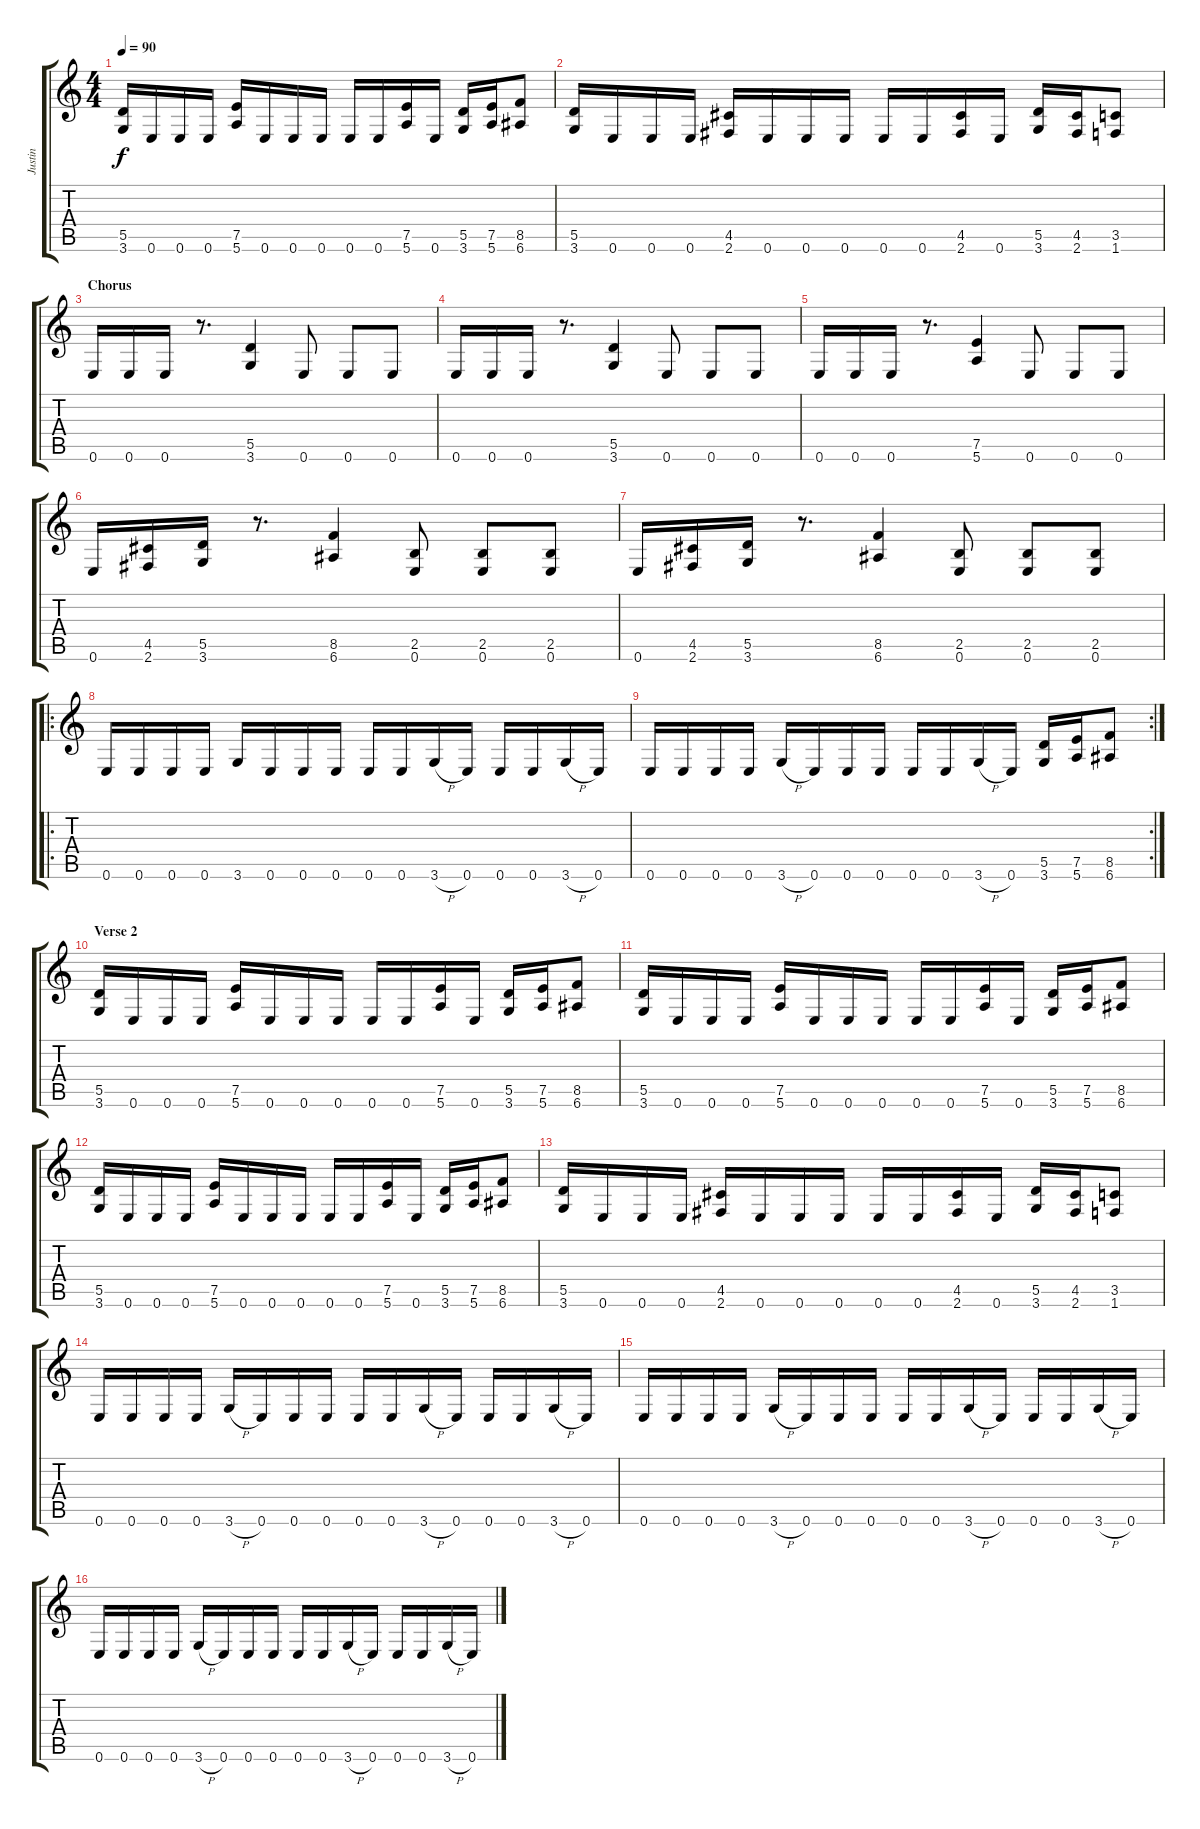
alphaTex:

\track ("Justin" "Justin") {instrument overdrivenguitar}
\staff {score tabs}
\tuning (E4 B3 G3 D3 A2 E2) {hide}
\ts (4 4)
\tempo 90
\clef g2
\ks c
(5.5 3.6).16{dy f} 0.6.16 0.6.16 0.6.16 (7.5 5.6).16 0.6.16 0.6.16 0.6.16 0.6.16 0.6.16 (7.5 5.6).16 0.6.16 (5.5 3.6).16 (7.5 5.6).16 (8.5 6.6).8 |
(5.5 3.6).16 0.6.16 0.6.16 0.6.16 (4.5 2.6).16 0.6.16 0.6.16 0.6.16 0.6.16 0.6.16 (4.5 2.6).16 0.6.16 (5.5 3.6).16 (4.5 2.6).16 (3.5 1.6).8 |
\section ("" "Chorus ")
0.6.16 0.6.16 0.6.16 r.8{d} (5.5 3.6).4 0.6.8 0.6.8 0.6.8 |
0.6.16 0.6.16 0.6.16 r.8{d} (5.5 3.6).4 0.6.8 0.6.8 0.6.8 |
0.6.16 0.6.16 0.6.16 r.8{d} (7.5 5.6).4 0.6.8 0.6.8 0.6.8 |
0.6.16 (4.5 2.6).16 (5.5 3.6).16 r.8{d} (8.5 6.6).4 (2.5 0.6).8 (2.5 0.6).8 (2.5 0.6).8 |
0.6.16 (4.5 2.6).16 (5.5 3.6).16 r.8{d} (8.5 6.6).4 (2.5 0.6).8 (2.5 0.6).8 (2.5 0.6).8 |
\ro
0.6.16 0.6.16 0.6.16 0.6.16 3.6.16 0.6.16 0.6.16 0.6.16 0.6.16 0.6.16 3.6{h}.16 0.6.16 0.6.16 0.6.16 3.6{h}.16 0.6.16 |
\rc 2
0.6.16 0.6.16 0.6.16 0.6.16 3.6{h}.16 0.6.16 0.6.16 0.6.16 0.6.16 0.6.16 3.6{h}.16 0.6.16 (5.5 3.6).16 (7.5 5.6).16 (8.5 6.6).8 |
\section ("" "Verse 2")
(5.5 3.6).16 0.6.16 0.6.16 0.6.16 (7.5 5.6).16 0.6.16 0.6.16 0.6.16 0.6.16 0.6.16 (7.5 5.6).16 0.6.16 (5.5 3.6).16 (7.5 5.6).16 (8.5 6.6).8 |
(5.5 3.6).16 0.6.16 0.6.16 0.6.16 (7.5 5.6).16 0.6.16 0.6.16 0.6.16 0.6.16 0.6.16 (7.5 5.6).16 0.6.16 (5.5 3.6).16 (7.5 5.6).16 (8.5 6.6).8 |
(5.5 3.6).16 0.6.16 0.6.16 0.6.16 (7.5 5.6).16 0.6.16 0.6.16 0.6.16 0.6.16 0.6.16 (7.5 5.6).16 0.6.16 (5.5 3.6).16 (7.5 5.6).16 (8.5 6.6).8 |
(5.5 3.6).16 0.6.16 0.6.16 0.6.16 (4.5 2.6).16 0.6.16 0.6.16 0.6.16 0.6.16 0.6.16 (4.5 2.6).16 0.6.16 (5.5 3.6).16 (4.5 2.6).16 (3.5 1.6).8 |
0.6.16 0.6.16 0.6.16 0.6.16 3.6{h}.16 0.6.16 0.6.16 0.6.16 0.6.16 0.6.16 3.6{h}.16 0.6.16 0.6.16 0.6.16 3.6{h}.16 0.6.16 |
0.6.16 0.6.16 0.6.16 0.6.16 3.6{h}.16 0.6.16 0.6.16 0.6.16 0.6.16 0.6.16 3.6{h}.16 0.6.16 0.6.16 0.6.16 3.6{h}.16 0.6.16 |
0.6.16 0.6.16 0.6.16 0.6.16 3.6{h}.16 0.6.16 0.6.16 0.6.16 0.6.16 0.6.16 3.6{h}.16 0.6.16 0.6.16 0.6.16 3.6{h}.16 0.6.16
